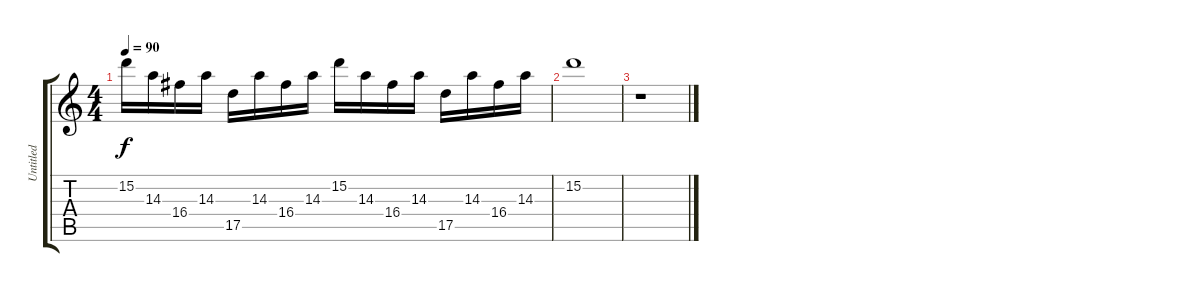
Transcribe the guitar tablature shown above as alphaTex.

\track ("Untitled" "Untitled") {instrument distortionguitar}
\staff {score tabs}
\tuning (E4 B3 G3 D3 A2 D2) {hide}
\ts (4 4)
\tempo 90
\clef g2
\ks c
15.2.16{dy f} 14.3.16 16.4.16 14.3.16 17.5.16 14.3.16 16.4.16 14.3.16 15.2.16 14.3.16 16.4.16 14.3.16 17.5.16 14.3.16 16.4.16 14.3.16 |
15.2.1 |
r.1
